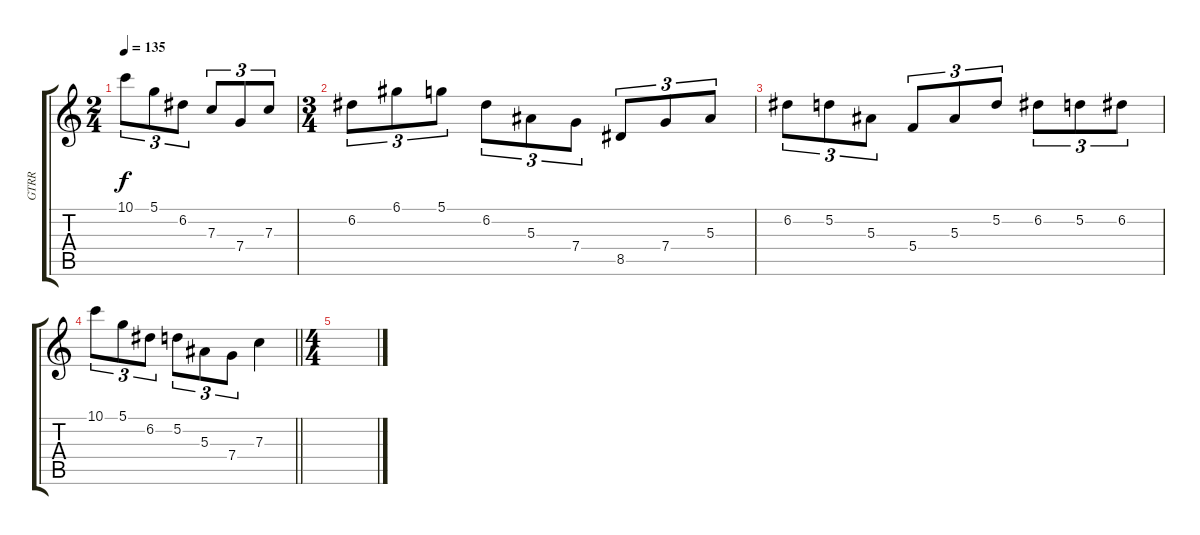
\track ("GTRR" "GTRR") {instrument distortionguitar}
\staff {score tabs}
\tuning (D4 A3 F3 C3 G2 C2) {hide}
\ts (2 4)
\tempo 135
\clef g2
\ks c
10.1.8{tu (3 2) dy f} 5.1.8{tu (3 2)} 6.2.8{tu (3 2)} 7.3.8{tu (3 2)} 7.4.8{tu (3 2)} 7.3.8{tu (3 2)} |
\ts (3 4)
6.2.8{tu (3 2)} 6.1.8{tu (3 2)} 5.1.8{tu (3 2)} 6.2.8{tu (3 2)} 5.3.8{tu (3 2)} 7.4.8{tu (3 2)} 8.5.8{tu (3 2)} 7.4.8{tu (3 2)} 5.3.8{tu (3 2)} |
6.2.8{tu (3 2)} 5.2.8{tu (3 2)} 5.3.8{tu (3 2)} 5.4.8{tu (3 2)} 5.3.8{tu (3 2)} 5.2.8{tu (3 2)} 6.2.8{tu (3 2)} 5.2.8{tu (3 2)} 6.2.8{tu (3 2)} |
\barLineRight lightlight
10.1.8{tu (3 2)} 5.1.8{tu (3 2)} 6.2.8{tu (3 2)} 5.2.8{tu (3 2)} 5.3.8{tu (3 2)} 7.4.8{tu (3 2)} 7.3.4 |
\ts (4 4)
